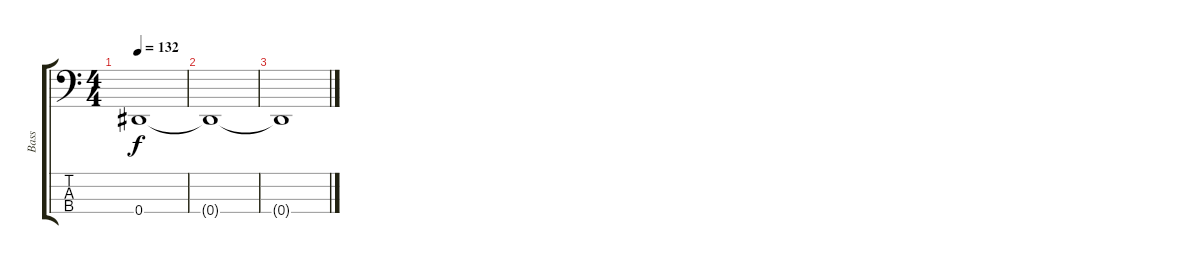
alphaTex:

\track ("Bass" "Bass") {instrument electricbassfinger}
\staff {score tabs}
\tuning (Gb2 Db2 Ab1 Eb1) {hide}
\ts (4 4)
\tempo 132
\clef f4
\ks c
0.4.1{dy f} |
0.4{t}.1 |
0.4{t}.1
